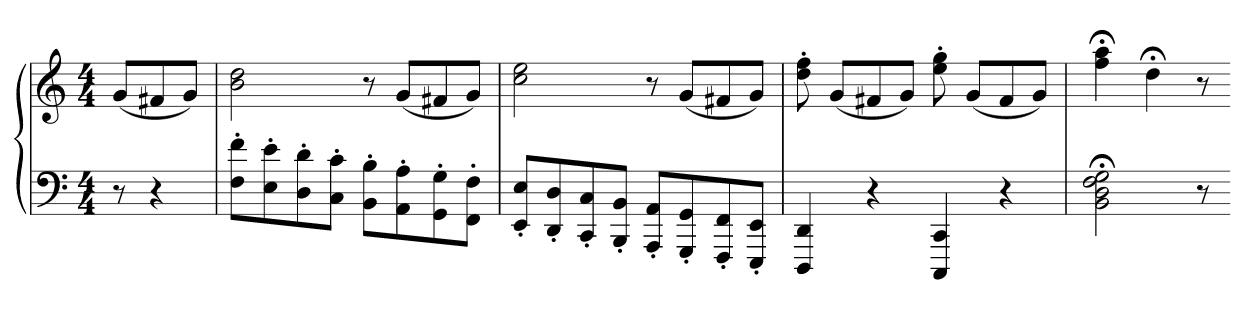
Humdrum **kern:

**kern	**kern
*part1	*part1
*staff2	*staff1
*clefF4	*clefG2
*k[]	*k[]
*C:	*C:
*M4/4	*M4/4
=	=
8r	(8gL
4r	8f#X
.	8gJ)
=185	=185
8F' 8f'L	2b 2dd
8E' 8e'	.
8D' 8d'	.
8C' 8c'J	.
8BB' 8B'L	8r
8AA' 8A'	(8gL
8GG' 8G'	8f#X
8FF' 8F'J	8gJ)
=186	=186
8EE' 8E'L	2cc 2ee
8DD' 8D'	.
8CC' 8C'	.
8BBB' 8BB'J	.
8AAA' 8AA'L	8r
8GGG' 8GG'	(8gL
8FFF' 8FF'	8f#X
8EEE' 8EE'J	8gJ)
=187	=187
4DDD 4DD	8dd' 8ff'
.	(8gL
4r	8f#X
.	8gJ)
4CCC 4CC	8ee' 8gg'
.	(8gL
4r	8f#
.	8gJ)
=188	=188
2BB;< 2D;< 2F;< 2G;<	4ff;< 4aa;<
.	4dd;<
8r	8r
=-	=-
*-	*-
